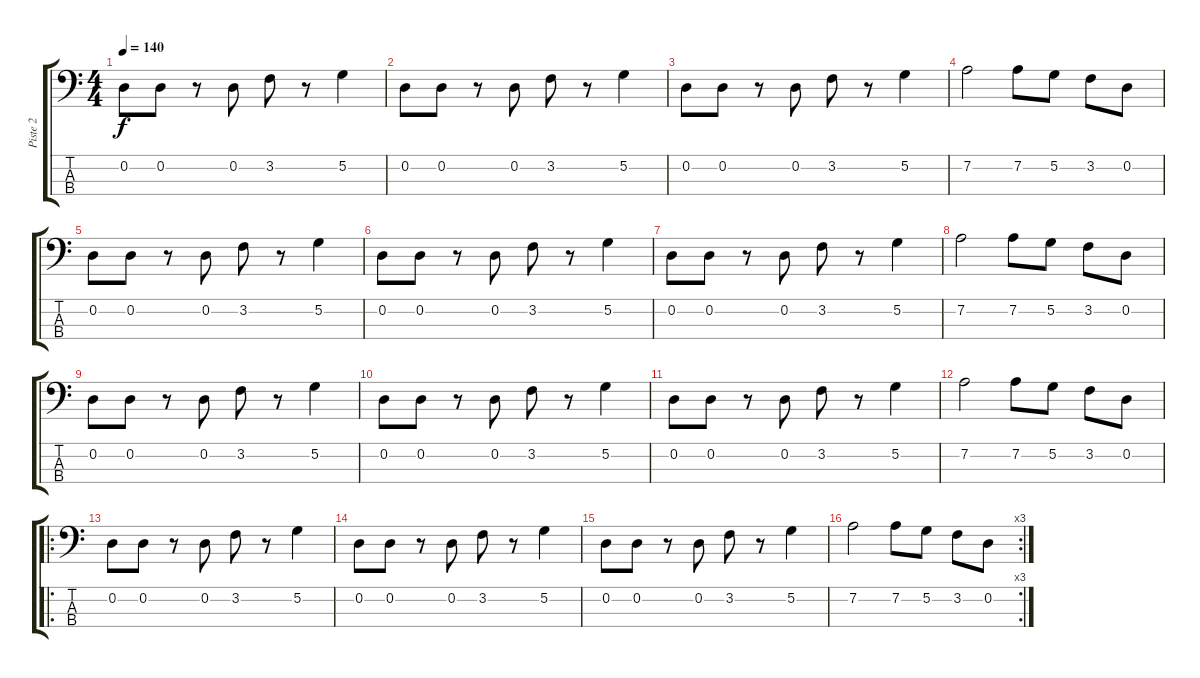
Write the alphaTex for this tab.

\track ("Piste 2" "Piste 2") {instrument electricbassfinger}
\staff {score tabs}
\tuning (G2 D2 A1 E1) {hide}
\ts (4 4)
\tempo 140
\clef f4
\ks c
0.2.8{dy f} 0.2.8 r.8 0.2.8 3.2.8 r.8 5.2.4 |
0.2.8 0.2.8 r.8 0.2.8 3.2.8 r.8 5.2.4 |
0.2.8 0.2.8 r.8 0.2.8 3.2.8 r.8 5.2.4 |
7.2.2 7.2.8 5.2.8 3.2.8 0.2.8 |
0.2.8 0.2.8 r.8 0.2.8 3.2.8 r.8 5.2.4 |
0.2.8 0.2.8 r.8 0.2.8 3.2.8 r.8 5.2.4 |
0.2.8 0.2.8 r.8 0.2.8 3.2.8 r.8 5.2.4 |
7.2.2 7.2.8 5.2.8 3.2.8 0.2.8 |
0.2.8 0.2.8 r.8 0.2.8 3.2.8 r.8 5.2.4 |
0.2.8 0.2.8 r.8 0.2.8 3.2.8 r.8 5.2.4 |
0.2.8 0.2.8 r.8 0.2.8 3.2.8 r.8 5.2.4 |
7.2.2 7.2.8 5.2.8 3.2.8 0.2.8 |
\ro
0.2.8 0.2.8 r.8 0.2.8 3.2.8 r.8 5.2.4 |
0.2.8 0.2.8 r.8 0.2.8 3.2.8 r.8 5.2.4 |
0.2.8 0.2.8 r.8 0.2.8 3.2.8 r.8 5.2.4 |
\rc 3
7.2.2 7.2.8 5.2.8 3.2.8 0.2.8
